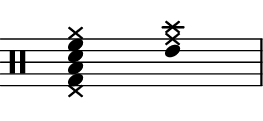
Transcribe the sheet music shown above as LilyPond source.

\version "2.22.0"

\header {
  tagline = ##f
}

#(set-global-staff-size 22.45)

#(set! paper-alist
  (cons '("drum legend" . (cons (* 1.75 in) (* 0.81 in))) paper-alist))

\paper {
  #(set-paper-size "drum legend")
  ragged-bottom = ##f
  ragged-last-bottom = ##f
  ragged-right = ##f
  indent = 0.0\in
  top-margin = 0.0625\in
  bottom-margin = 0\in
  left-margin = 0\in
  right-margin = 0\in
}

#(define hldrums '(
                    (crashcymbal    cross   #f            6)
                    (hihat			    cross   #f            5)
                    (halfopenhihat  cross   "halfopen"    5)
                    (openhihat	   	cross   "open"        5)
                    (ridecymbal     cross   #f            4)
                    (hightom		    default #f            3)
                    (himidtom		    default #f	          2)
                    (snare			    default #f            1)
                    (lowtom         default #f           -1)
                    (bassdrum		    default	#f           -3)
                    (pedalhihat     cross   #f           -5)))


legend = \drummode {
  \time 2/4
  <hhp bd toml sn tomh hh>4 <tommh cymr cymc>
}

\score {
  \new DrumStaff \with {
    \remove "Time_signature_engraver"
    \remove "Stem_engraver"
  }
  {
    \numericTimeSignature
    \override Staff.Stem.stencil = ##f
    \set DrumStaff.drumStyleTable = #(alist->hash-table hldrums)
    \new DrumVoice {
      \legend
    }
  }
}